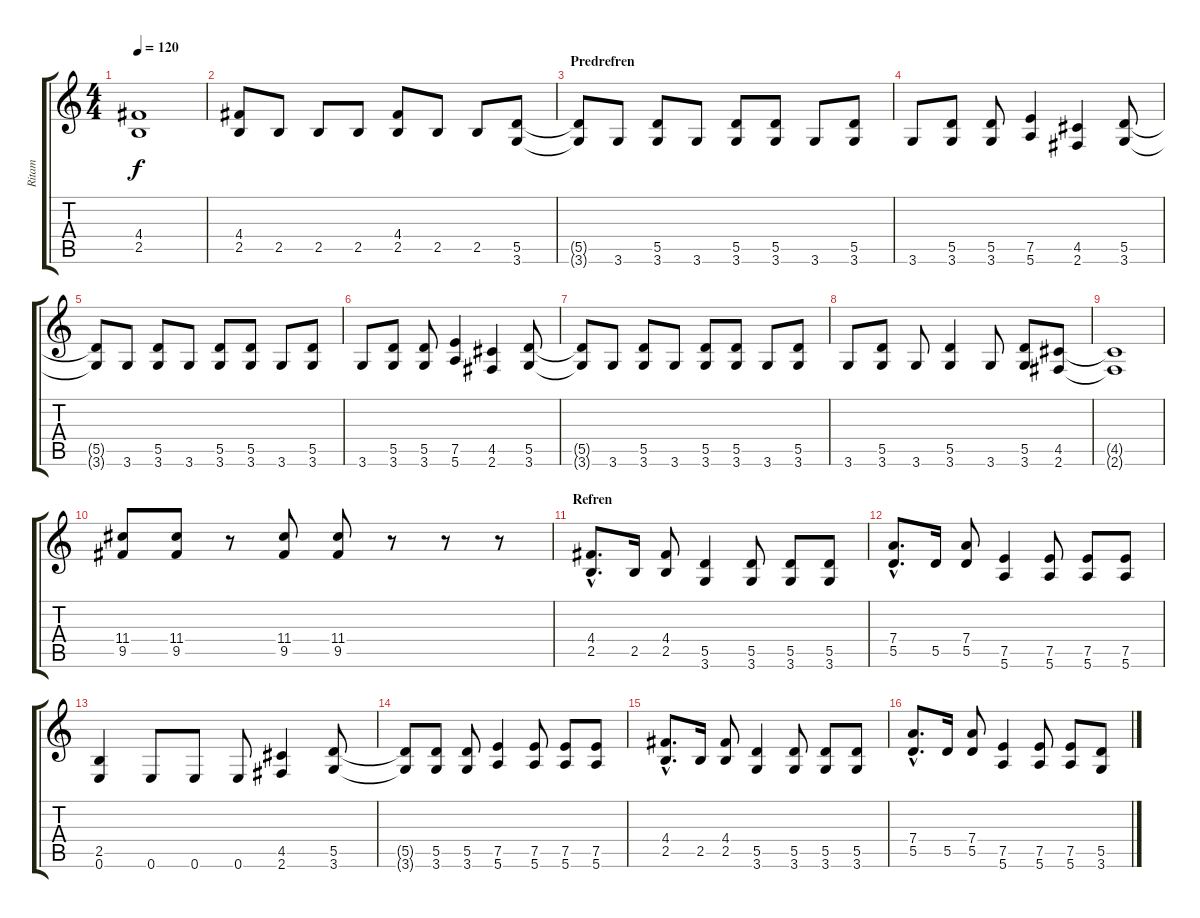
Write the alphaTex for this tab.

\track ("Ritam" "Ritam") {instrument distortionguitar}
\staff {score tabs}
\tuning (E4 B3 G3 D3 A2 E2) {hide}
\ts (4 4)
\tempo 120
\clef g2
\ks c
(4.4 2.5).1{dy f} |
(4.4 2.5).8 2.5.8 2.5.8 2.5.8 (4.4 2.5).8 2.5.8 2.5.8 (5.5 3.6).8 |
\section ("" "Predrefren")
(5.5{t} 3.6{t}).8 3.6.8 (5.5 3.6).8 3.6.8 (5.5 3.6).8 (5.5 3.6).8 3.6.8 (5.5 3.6).8 |
3.6.8 (5.5 3.6).8 (5.5 3.6).8 (7.5 5.6).4 (4.5 2.6).4 (5.5 3.6).8 |
(5.5{t} 3.6{t}).8 3.6.8 (5.5 3.6).8 3.6.8 (5.5 3.6).8 (5.5 3.6).8 3.6.8 (5.5 3.6).8 |
3.6.8 (5.5 3.6).8 (5.5 3.6).8 (7.5 5.6).4 (4.5 2.6).4 (5.5 3.6).8 |
(5.5{t} 3.6{t}).8 3.6.8 (5.5 3.6).8 3.6.8 (5.5 3.6).8 (5.5 3.6).8 3.6.8 (5.5 3.6).8 |
3.6.8 (5.5 3.6).8 3.6.8 (5.5 3.6).4 3.6.8 (5.5 3.6).8 (4.5 2.6).8 |
(4.5{t} 2.6{t}).1 |
(11.4 9.5).8 (11.4 9.5).8 r.8 (11.4 9.5).8 (11.4 9.5).8 r.8 r.8 r.8 |
\section ("" "Refren")
(4.4{hac} 2.5{hac}).8{d} 2.5.16 (4.4 2.5).8 (5.5 3.6).4 (5.5 3.6).8 (5.5 3.6).8 (5.5 3.6).8 |
(7.4{hac} 5.5{hac}).8{d} 5.5.16 (7.4 5.5).8 (7.5 5.6).4 (7.5 5.6).8 (7.5 5.6).8 (7.5 5.6).8 |
(2.5 0.6).4 0.6.8 0.6.8 0.6.8 (4.5 2.6).4 (5.5 3.6).8 |
(5.5{t} 3.6{t}).8 (5.5 3.6).8 (5.5 3.6).8 (7.5 5.6).4 (7.5 5.6).8 (7.5 5.6).8 (7.5 5.6).8 |
(4.4{hac} 2.5{hac}).8{d} 2.5.16 (4.4 2.5).8 (5.5 3.6).4 (5.5 3.6).8 (5.5 3.6).8 (5.5 3.6).8 |
(7.4{hac} 5.5{hac}).8{d} 5.5.16 (7.4 5.5).8 (7.5 5.6).4 (7.5 5.6).8 (7.5 5.6).8 (5.5 3.6).8
